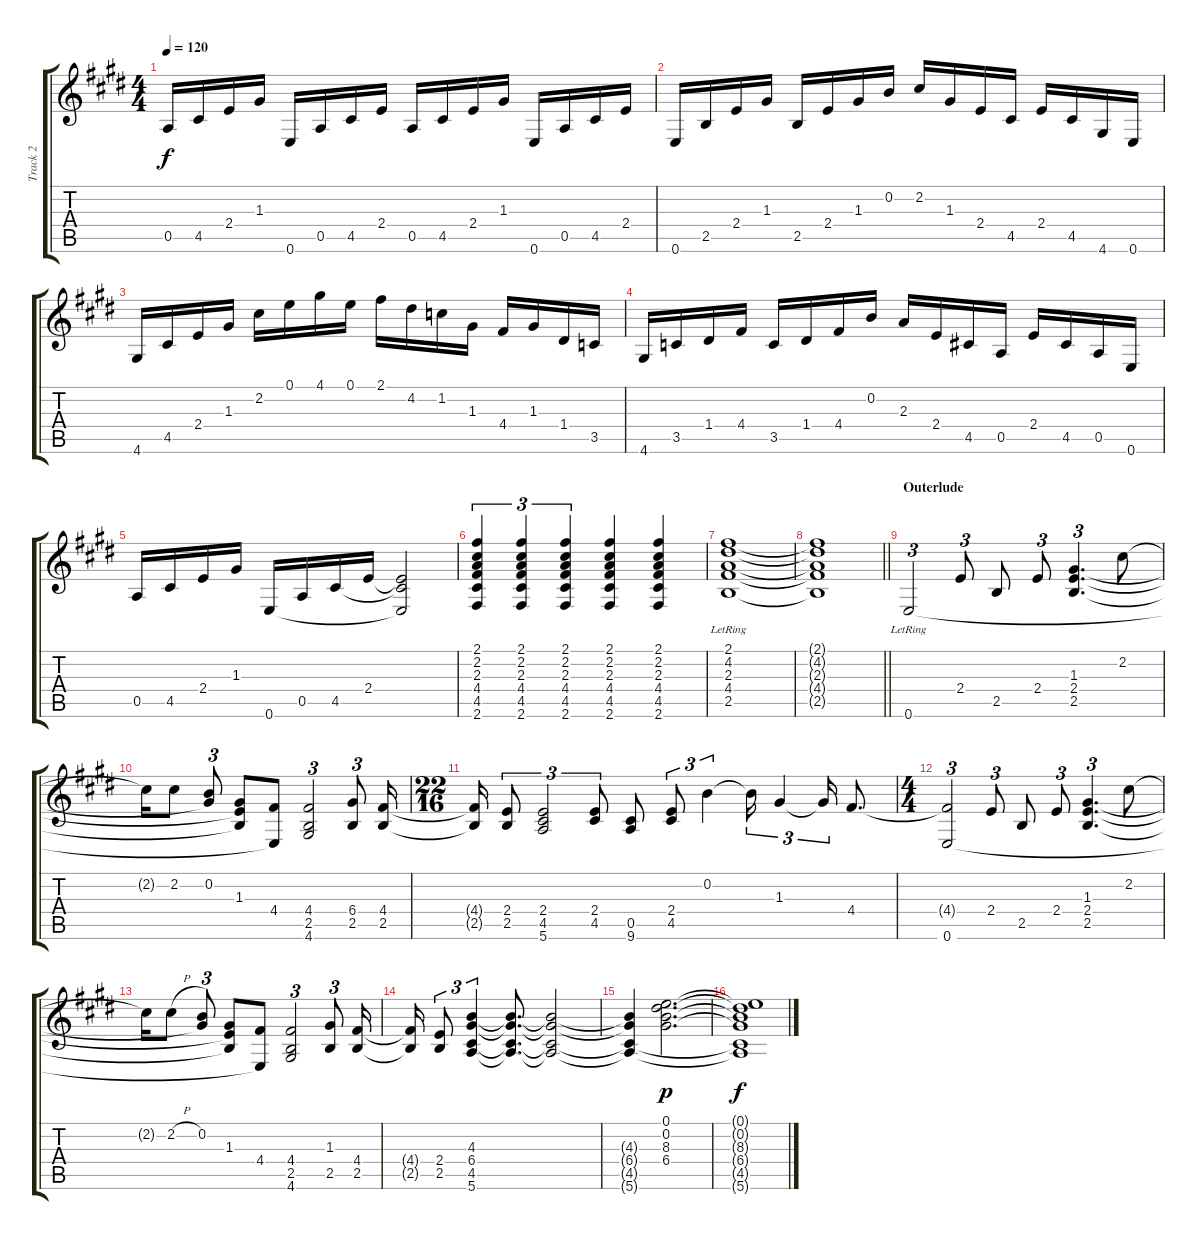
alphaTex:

\track ("Track 2" "Track 2") {instrument acousticguitarsteel}
\staff {score tabs}
\tuning (E4 B3 G3 D3 A2 E2) {hide}
\ts (4 4)
\tempo 120
\clef g2
\ks e
0.5.16{dy f} 4.5.16 2.4.16 1.3.16 0.6.16 0.5.16 4.5.16 2.4.16 0.5.16 4.5.16 2.4.16 1.3.16 0.6.16 0.5.16 4.5.16 2.4.16 |
0.6.16 2.5.16 2.4.16 1.3.16 2.5.16 2.4.16 1.3.16 0.2.16 2.2.16 1.3.16 2.4.16 4.5.16 2.4.16 4.5.16 4.6.16 0.6.16 |
4.6.16 4.5.16 2.4.16 1.3.16 2.2.16 0.1.16 4.1.16 0.1.16 2.1.16 4.2.16 1.2.16 1.3.16 4.4.16 1.3.16 1.4.16 3.5.16 |
4.6.16 3.5.16 1.4.16 4.4.16 3.5.16 1.4.16 4.4.16 0.2.16 2.3.16 2.4.16 4.5.16 0.5.16 2.4.16 4.5.16 0.5.16 0.6.16 |
0.5.16 4.5.16 2.4.16 1.3.16 0.6.16 0.5.16 4.5.16 2.4.16 (2.4{t} 4.5{t} 0.6{t}).2 |
(2.1 2.2 2.3 4.4 4.5 2.6).4{tu (3 2) instrument acousticguitarsteel} (2.1 2.2 2.3 4.4 4.5 2.6).4{tu (3 2)} (2.1 2.2 2.3 4.4 4.5 2.6).4{tu (3 2)} (2.1 2.2 2.3 4.4 4.5 2.6).4 (2.1 2.2 2.3 4.4 4.5 2.6).4 |
(2.1{lr} 4.2{lr} 2.3{lr} 4.4{lr} 2.5{lr}).1 |
\barLineRight lightlight
(2.1{t} 4.2{t} 2.3{t} 4.4{t} 2.5{t}).1 |
\section ("" "Outerlude")
0.6{lr}.2{tu (3 2) instrument acousticguitarsteel} 2.4.8{tu (3 2)} 2.5.8 2.4.8{tu (3 2)} (1.3 2.4 2.5).4{d tu (3 2)} 2.2.8 |
2.2{t}.16 2.2.8 (0.2 1.3{t}).8{tu (3 2)} (1.3 2.4{t} 2.5{t}).8 (4.4 0.6{t}).8 (4.4 2.5 4.6).2{tu (3 2)} (6.4 2.5).8{tu (3 2)} (4.4 2.5).16 |
\ts (22 16)
(4.4{t} 2.5{t}).16 (2.4 2.5).8{tu (3 2)} (2.4 4.5 5.6).2{tu (3 2)} (2.4 4.5).8{tu (3 2)} (0.5 9.6).8 (2.4 4.5).8{tu (3 2)} 0.2.4{tu (3 2)} 0.2{t}.16{tu (3 2)} 1.3.4{tu (3 2)} 1.3{t}.16{tu (3 2)} 4.4.8{d} |
\ts (4 4)
(4.4{t} 0.6).2{tu (3 2)} 2.4.8{tu (3 2)} 2.5.8 2.4.8{tu (3 2)} (1.3 2.4 2.5).4{d tu (3 2)} 2.2.8 |
2.2{t}.16 2.2{h}.8 (0.2 1.3{t}).8{tu (3 2)} (1.3 2.4{t} 2.5{t}).8 (4.4 0.6{t}).8 (4.4 2.5 4.6).2{tu (3 2)} (1.3 2.5).8{tu (3 2)} (4.4 2.5).16 |
(4.4{t} 2.5{t}).16 (2.4 2.5).8{tu (3 2)} (4.3 6.4 4.5 5.6).4{tu (3 2)} (4.3{t} 6.4{t} 4.5{t} 5.6{t}).8{d} (4.3{t} 6.4{t} 4.5{t} 5.6{t}).2 |
(4.3{t} 6.4{t} 4.5{t} 5.6{t}).4 (0.1 0.2 8.3 6.4).2{d dy p} |
(0.1{t} 0.2{t} 8.3{t} 6.4{t} 4.5{t} 5.6{t}).1{dy f}
